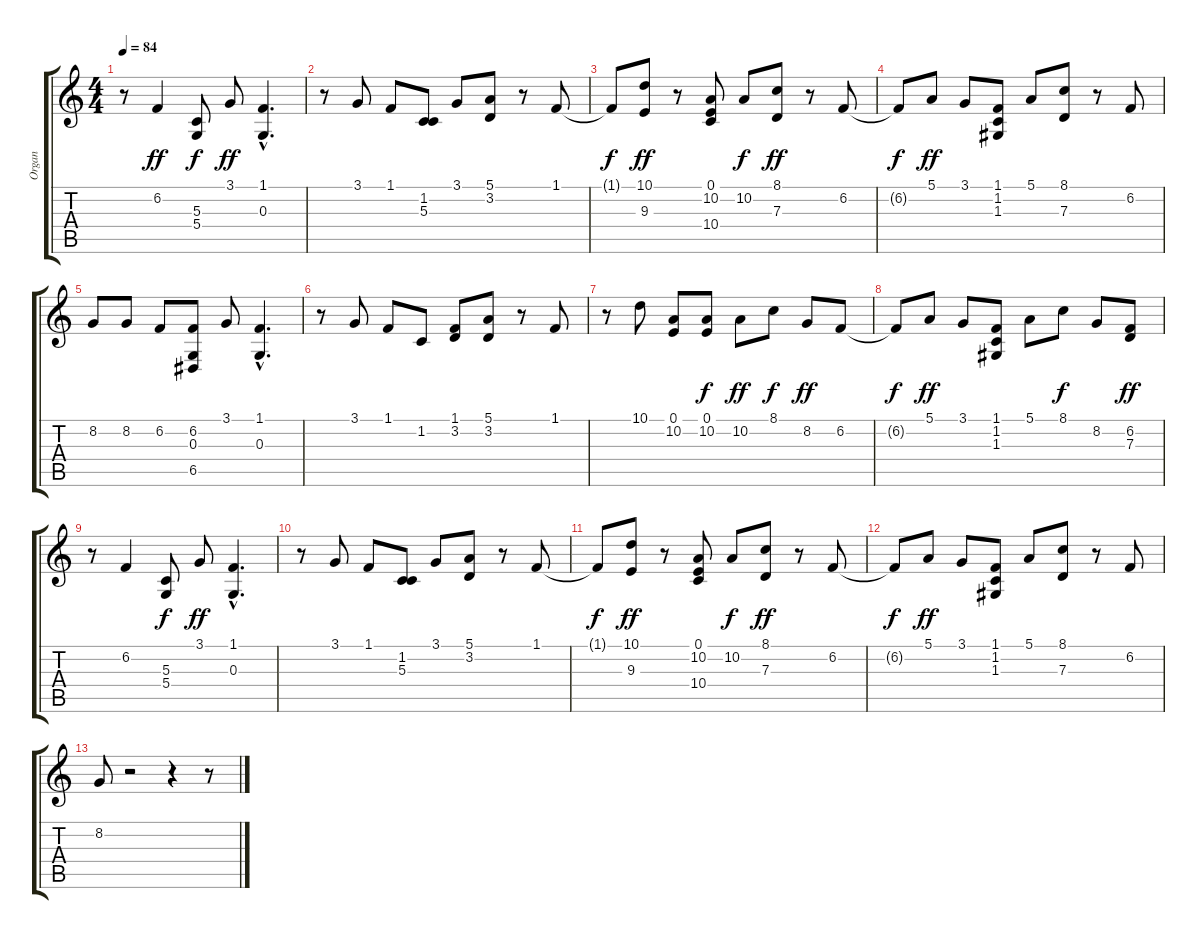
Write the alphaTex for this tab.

\track ("Organ" "Organ") {instrument percussiveorgan}
\staff {score tabs}
\tuning (E4 B3 G3 D3 A2 E2) {hide}
\ts (4 4)
\tempo 84
\clef g2
\ks c
r.8{dy ff} 6.2.4 (5.3 5.4).8{dy f} 3.1.8{dy ff} (1.1 0.3{hac}).4{d} |
r.8 3.1.8 1.1.8 (1.2 5.3).8 3.1.8 (5.1 3.2).8 r.8 1.1.8 |
1.1{t}.8{dy f} (10.1 9.3).8{dy ff} r.8 (0.1 10.2 10.4).8 10.2.8{dy f} (8.1 7.3).8{dy ff} r.8 6.2.8 |
6.2{t}.8{dy f} 5.1.8{dy ff} 3.1.8 (1.1 1.2 1.3).8 5.1.8{volume 11} (8.1 7.3).8{volume 11} r.8 6.2.8{volume 10} |
8.2.8 8.2.8{volume 10} 6.2.8{volume 10} (6.2 0.3 6.5).8 3.1.8 (1.1 0.3{hac}).4{d volume 10} |
r.8 3.1.8{volume 9} 1.1.8 1.2.8{volume 8} (1.1 3.2).8 (5.1 3.2).8{volume 8} r.8 1.1.8 |
r.8 10.1.8{volume 8} (0.1 10.2).8{volume 7} (0.1 10.2).8{dy f} 10.2.8{dy ff} 8.1.8{dy f} 8.2.8{dy ff} 6.2.8{volume 7} |
6.2{t}.8{dy f} 5.1.8{dy ff volume 6} 3.1.8{volume 6} (1.1 1.2 1.3).8 5.1.8{volume 6} 8.1.8{dy f} 8.2.8{volume 5} (6.2 7.3).8{dy ff volume 5} |
r.8 6.2.4{volume 5} (5.3 5.4).8{dy f volume 4} 3.1.8{dy ff} (1.1 0.3{hac}).4{d} |
r.8 3.1.8{volume 4} 1.1.8{volume 3} (1.2 5.3).8{volume 3} 3.1.8{volume 3} (5.1 3.2).8 r.8 1.1.8{volume 3} |
1.1{t}.8{dy f} (10.1 9.3).8{dy ff volume 2} r.8 (0.1 10.2 10.4).8 10.2.8{dy f} (8.1 7.3).8{dy ff volume 2} r.8 6.2.8{volume 2} |
6.2{t}.8{dy f} 5.1.8{dy ff} 3.1.8 (1.1 1.2 1.3).8 5.1.8 (8.1 7.3).8{volume 1} r.8 6.2.8{volume 1} |
8.2.8{volume 0} r.2 r.4 r.8
